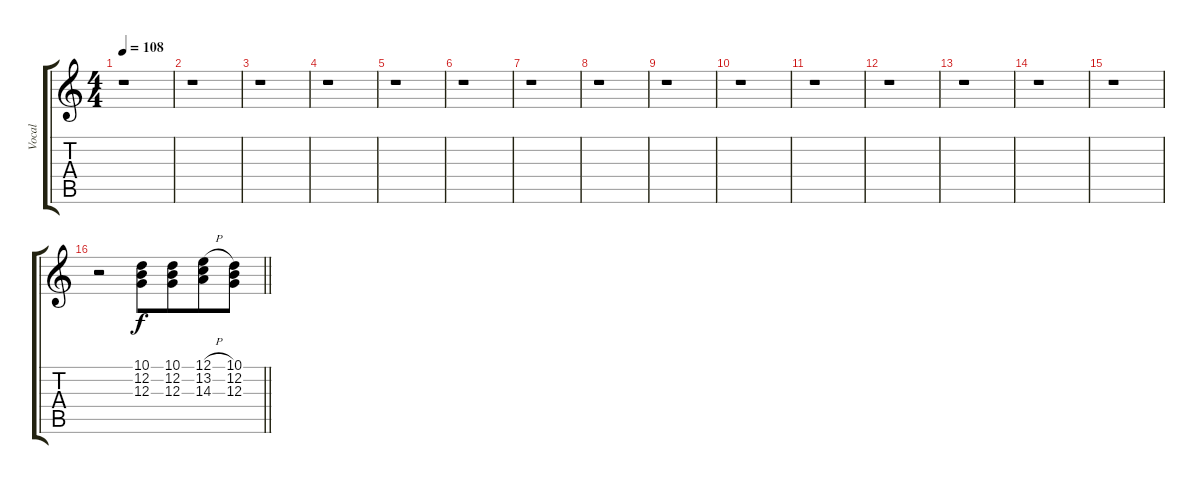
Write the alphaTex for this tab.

\track ("Vocal" "Vocal") {instrument synthvoice}
\staff {score tabs}
\tuning (E4 B3 G3 D3 A2 E2) {hide}
\ts (4 4)
\tempo 108
\clef g2
\ks c
r.1{dy f} |
r.1 |
r.1 |
r.1 |
r.1 |
r.1 |
r.1 |
r.1 |
r.1 |
r.1 |
r.1 |
r.1 |
r.1 |
r.1 |
r.1 |
\barLineRight lightlight
r.2 (10.1 12.2 12.3).8 (10.1 12.2 12.3).8{beam merge} (12.1{h} 13.2 14.3).8 (10.1 12.2 12.3).8
